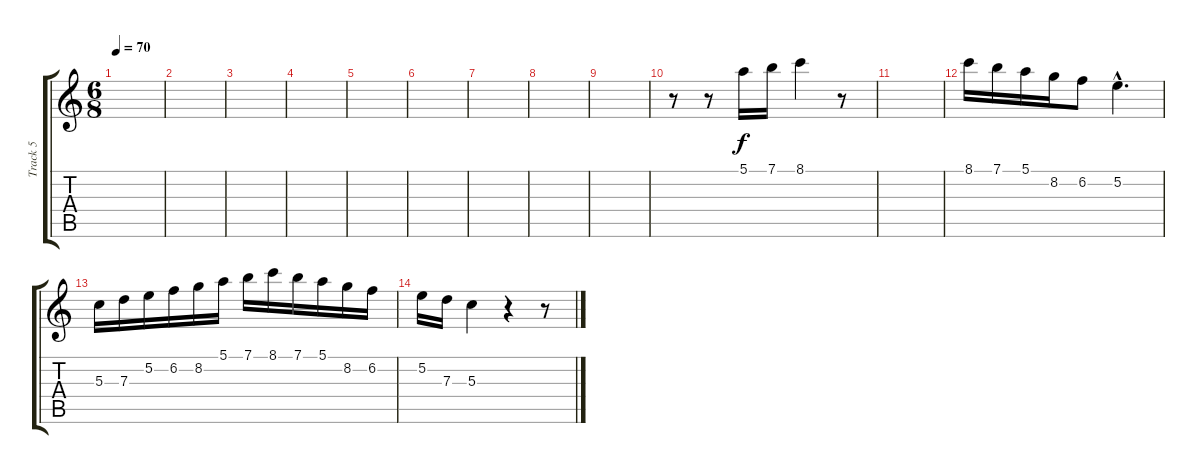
\track ("Track 5" "Track 5") {instrument acousticguitarnylon}
\staff {score tabs}
\tuning (E4 B3 G3 D3 A2 E2) {hide}
\ts (6 8)
\tempo 70
\clef g2
\ks c
|
|
|
|
|
|
|
|
|
r.8 r.8 5.1.16 7.1.16 8.1.4 r.8 |
|
8.1.16 7.1.16 5.1.16 8.2.16 6.2.8 5.2{hac}.4{d} |
5.3.16 7.3.16 5.2.16 6.2.16 8.2.16 5.1.16 7.1.16 8.1.16 7.1.16 5.1.16 8.2.16 6.2.16 |
5.2.16 7.3.16 5.3.4 r.4 r.8
